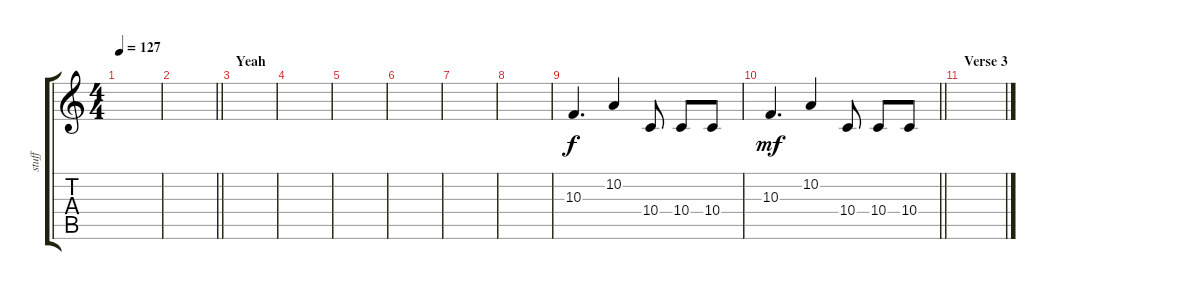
\track ("stuff" "stuff") {instrument choiraahs}
\staff {score tabs}
\tuning (E4 B3 G3 D3 A2 E2) {hide}
\ts (4 4)
\tempo 127
\clef g2
\ks c
|
\barLineRight lightlight
|
\section ("" "Yeah")
|
|
|
|
|
|
10.3.4{d} 10.2.4 10.4.8 10.4.8 10.4.8 |
\barLineRight lightlight
10.3.4{d dy mf} 10.2.4 10.4.8 10.4.8 10.4.8 |
\section ("" "Verse 3")
